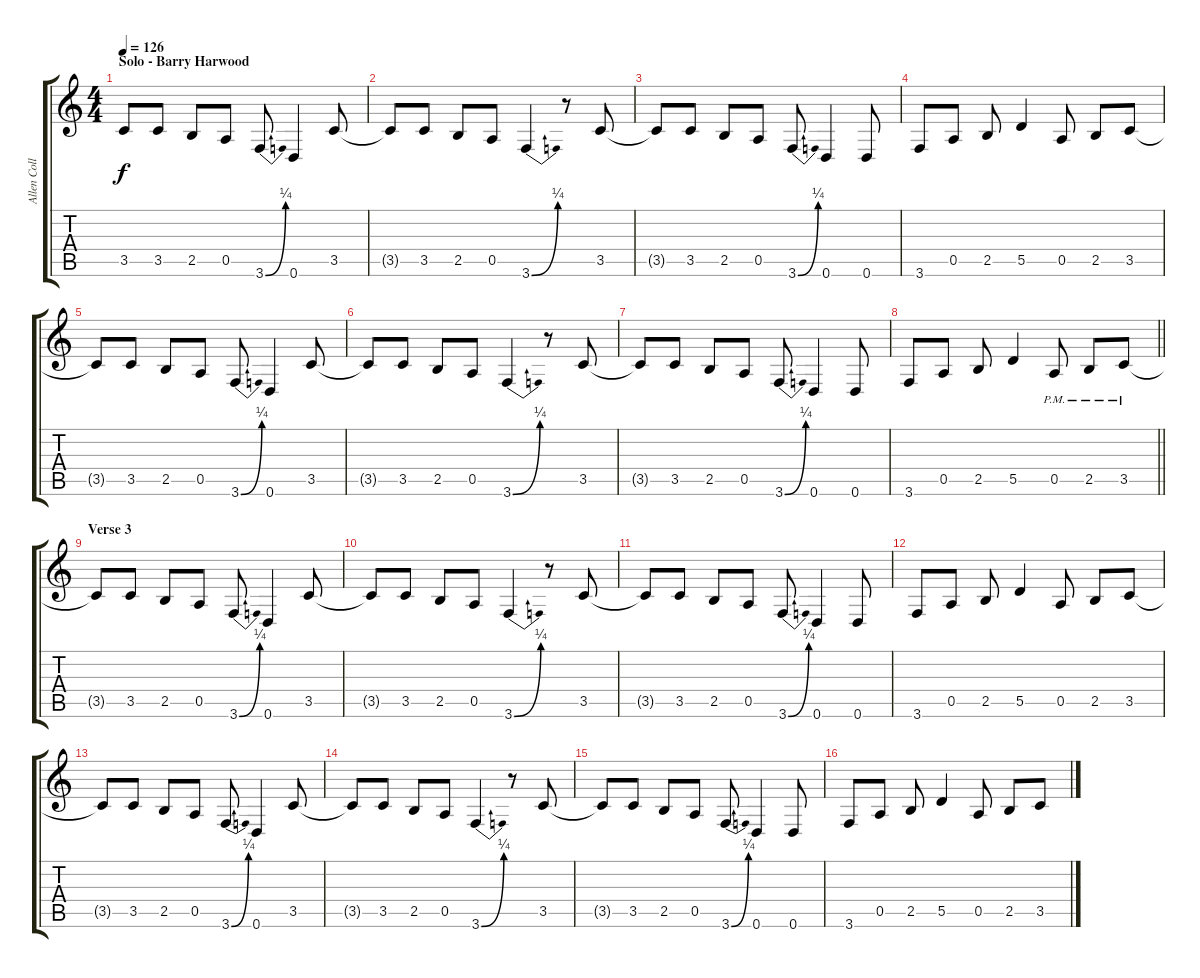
\track ("Allen Collins (Rhythm Guitar)" "Allen Coll") {instrument overdrivenguitar}
\staff {score tabs}
\tuning (E4 B3 G3 D3 A2 D2) {hide}
\ts (4 4)
\section ("" "Solo - Barry Harwood")
\tempo 126
\clef g2
\ks c
3.5{t}.8{dy f} 3.5.8 2.5.8 0.5.8 3.6{be (bend 0 0 60 1)}.8 0.6.4 3.5.8 |
3.5{t}.8 3.5.8 2.5.8 0.5.8 3.6{be (bend 0 0 60 1)}.4 r.8 3.5.8 |
3.5{t}.8 3.5.8 2.5.8 0.5.8 3.6{be (bend 0 0 60 1)}.8 0.6.4 0.6.8 |
3.6.8 0.5.8 2.5.8 5.5.4 0.5.8 2.5.8 3.5.8 |
3.5{t}.8 3.5.8 2.5.8 0.5.8 3.6{be (bend 0 0 60 1)}.8 0.6.4 3.5.8 |
3.5{t}.8 3.5.8 2.5.8 0.5.8 3.6{be (bend 0 0 60 1)}.4 r.8 3.5.8 |
3.5{t}.8 3.5.8 2.5.8 0.5.8 3.6{be (bend 0 0 60 1)}.8 0.6.4 0.6.8 |
\barLineRight lightlight
3.6.8 0.5.8 2.5.8 5.5.4 0.5{pm}.8 2.5{pm}.8 3.5{pm}.8 |
\section ("" "Verse 3")
3.5{t}.8 3.5.8 2.5.8 0.5.8 3.6{be (bend 0 0 60 1)}.8 0.6.4 3.5.8 |
3.5{t}.8 3.5.8 2.5.8 0.5.8 3.6{be (bend 0 0 60 1)}.4 r.8 3.5.8 |
3.5{t}.8 3.5.8 2.5.8 0.5.8 3.6{be (bend 0 0 60 1)}.8 0.6.4 0.6.8 |
3.6.8 0.5.8 2.5.8 5.5.4 0.5.8 2.5.8 3.5.8 |
3.5{t}.8 3.5.8 2.5.8 0.5.8 3.6{be (bend 0 0 60 1)}.8 0.6.4 3.5.8 |
3.5{t}.8 3.5.8 2.5.8 0.5.8 3.6{be (bend 0 0 60 1)}.4 r.8 3.5.8 |
3.5{t}.8 3.5.8 2.5.8 0.5.8 3.6{be (bend 0 0 60 1)}.8 0.6.4 0.6.8 |
3.6.8 0.5.8 2.5.8 5.5.4 0.5.8 2.5.8 3.5.8
